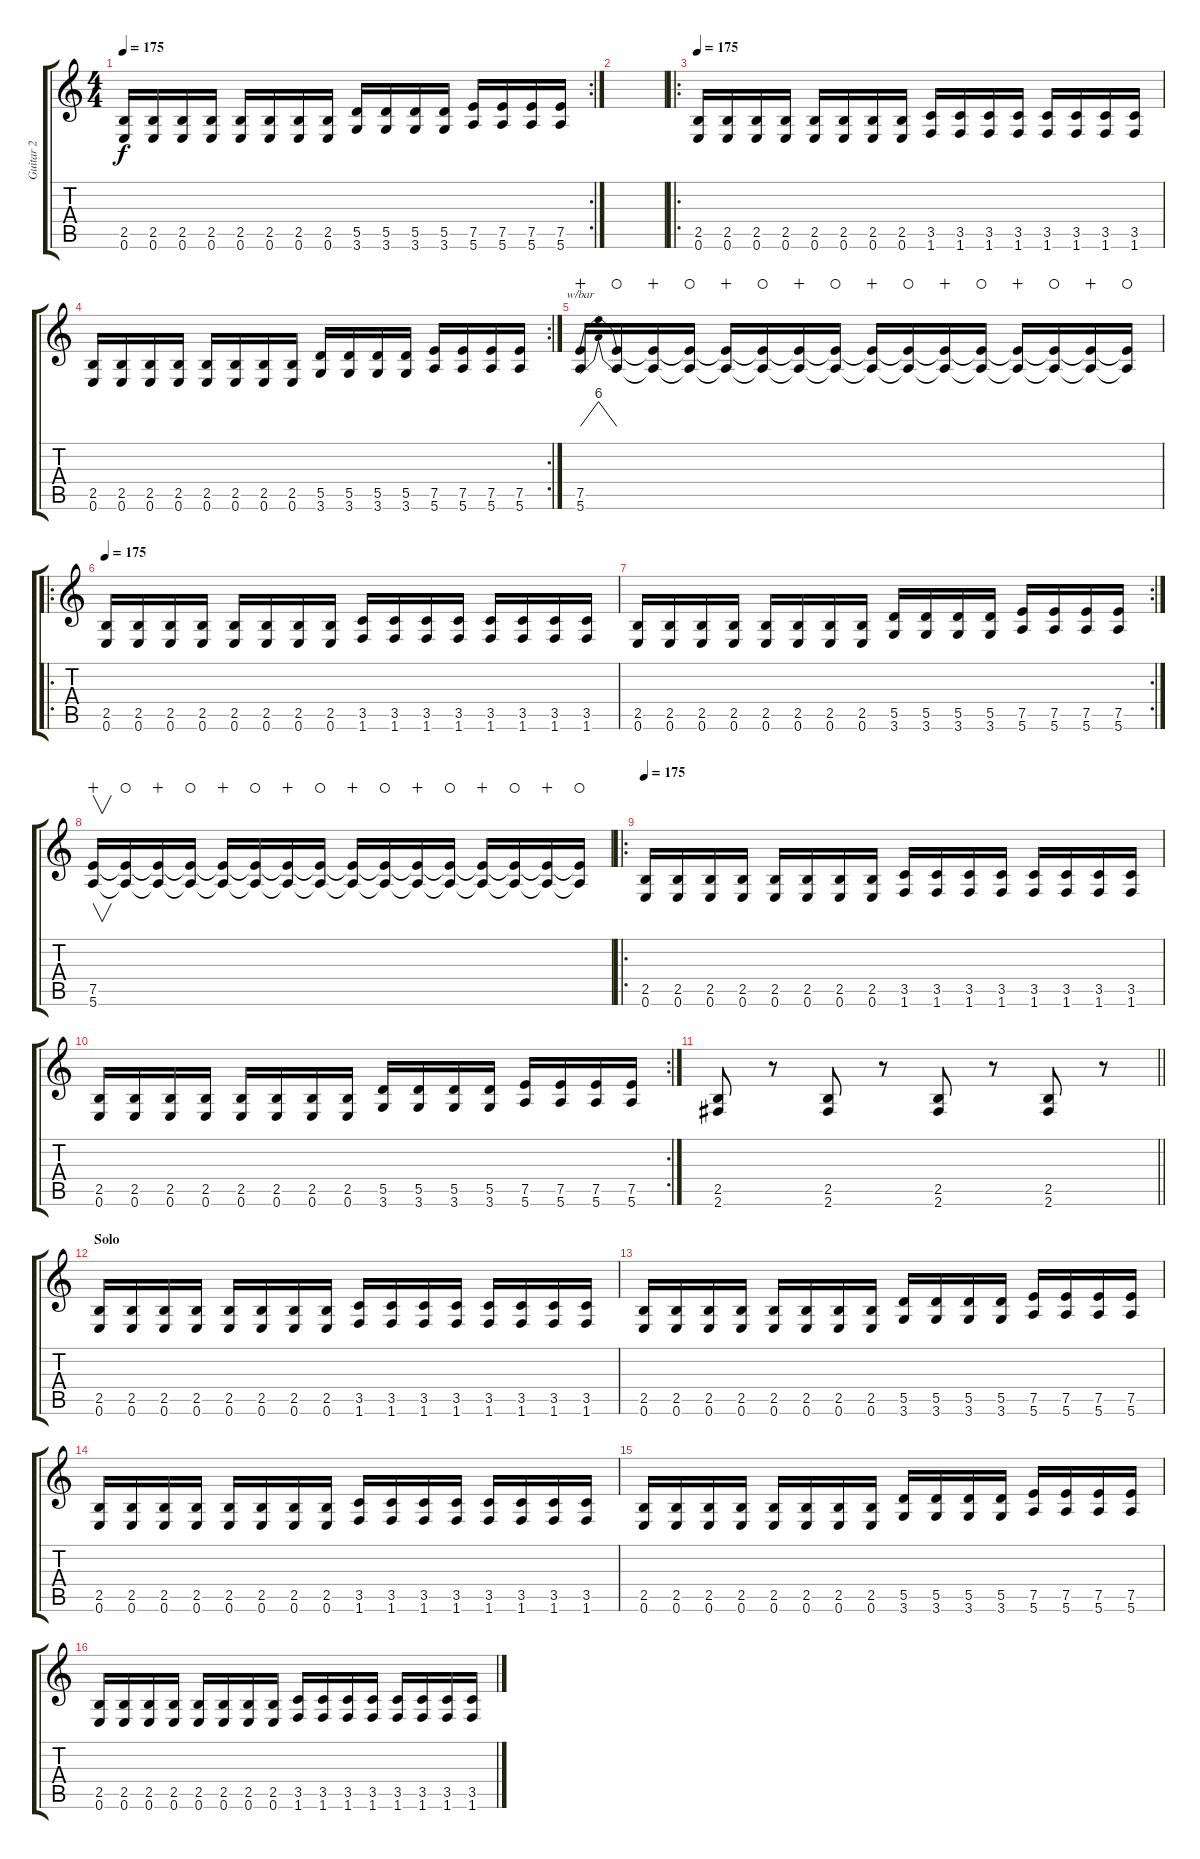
\track ("Guitar 2" "Guitar 2") {instrument distortionguitar}
\staff {score tabs}
\tuning (E4 B3 G3 D3 A2 E2) {hide}
\rc 2
\ts (4 4)
\tempo 175
\clef g2
\ks c
(2.5 0.6).16{dy f} (2.5 0.6).16 (2.5 0.6).16 (2.5 0.6).16 (2.5 0.6).16 (2.5 0.6).16 (2.5 0.6).16 (2.5 0.6).16 (5.5 3.6).16 (5.5 3.6).16 (5.5 3.6).16 (5.5 3.6).16 (7.5 5.6).16 (7.5 5.6).16 (7.5 5.6).16 (7.5 5.6).16 |
|
\ro
\tempo 175
(2.5 0.6).16 (2.5 0.6).16 (2.5 0.6).16 (2.5 0.6).16 (2.5 0.6).16 (2.5 0.6).16 (2.5 0.6).16 (2.5 0.6).16 (3.5 1.6).16 (3.5 1.6).16 (3.5 1.6).16 (3.5 1.6).16 (3.5 1.6).16 (3.5 1.6).16 (3.5 1.6).16 (3.5 1.6).16 |
\rc 2
(2.5 0.6).16 (2.5 0.6).16 (2.5 0.6).16 (2.5 0.6).16 (2.5 0.6).16 (2.5 0.6).16 (2.5 0.6).16 (2.5 0.6).16 (5.5 3.6).16 (5.5 3.6).16 (5.5 3.6).16 (5.5 3.6).16 (7.5 5.6).16 (7.5 5.6).16 (7.5 5.6).16 (7.5 5.6).16 |
(7.5 5.6).16{tbe (dip default 0 0 15 24 60 0) wahc} (7.5{t} 5.6{t}).16{waho} (7.5{t} 5.6{t}).16{wahc} (7.5{t} 5.6{t}).16{waho} (7.5{t} 5.6{t}).16{wahc} (7.5{t} 5.6{t}).16{waho} (7.5{t} 5.6{t}).16{wahc} (7.5{t} 5.6{t}).16{waho} (7.5{t} 5.6{t}).16{wahc} (7.5{t} 5.6{t}).16{waho} (7.5{t} 5.6{t}).16{wahc} (7.5{t} 5.6{t}).16{waho} (7.5{t} 5.6{t}).16{wahc} (7.5{t} 5.6{t}).16{waho} (7.5{t} 5.6{t}).16{wahc} (7.5{t} 5.6{t}).16{waho} |
\ro
\tempo 175
(2.5 0.6).16 (2.5 0.6).16 (2.5 0.6).16 (2.5 0.6).16 (2.5 0.6).16 (2.5 0.6).16 (2.5 0.6).16 (2.5 0.6).16 (3.5 1.6).16 (3.5 1.6).16 (3.5 1.6).16 (3.5 1.6).16 (3.5 1.6).16 (3.5 1.6).16 (3.5 1.6).16 (3.5 1.6).16 |
\rc 2
(2.5 0.6).16 (2.5 0.6).16 (2.5 0.6).16 (2.5 0.6).16 (2.5 0.6).16 (2.5 0.6).16 (2.5 0.6).16 (2.5 0.6).16 (5.5 3.6).16 (5.5 3.6).16 (5.5 3.6).16 (5.5 3.6).16 (7.5 5.6).16 (7.5 5.6).16 (7.5 5.6).16 (7.5 5.6).16 |
(7.5 5.6).16{v wahc} (7.5{t} 5.6{t}).16{waho} (7.5{t} 5.6{t}).16{wahc} (7.5{t} 5.6{t}).16{waho} (7.5{t} 5.6{t}).16{wahc} (7.5{t} 5.6{t}).16{waho} (7.5{t} 5.6{t}).16{wahc} (7.5{t} 5.6{t}).16{waho} (7.5{t} 5.6{t}).16{wahc} (7.5{t} 5.6{t}).16{waho} (7.5{t} 5.6{t}).16{wahc} (7.5{t} 5.6{t}).16{waho} (7.5{t} 5.6{t}).16{wahc} (7.5{t} 5.6{t}).16{waho} (7.5{t} 5.6{t}).16{wahc} (7.5{t} 5.6{t}).16{waho} |
\ro
\tempo 175
(2.5 0.6).16 (2.5 0.6).16 (2.5 0.6).16 (2.5 0.6).16 (2.5 0.6).16 (2.5 0.6).16 (2.5 0.6).16 (2.5 0.6).16 (3.5 1.6).16 (3.5 1.6).16 (3.5 1.6).16 (3.5 1.6).16 (3.5 1.6).16 (3.5 1.6).16 (3.5 1.6).16 (3.5 1.6).16 |
\rc 2
(2.5 0.6).16 (2.5 0.6).16 (2.5 0.6).16 (2.5 0.6).16 (2.5 0.6).16 (2.5 0.6).16 (2.5 0.6).16 (2.5 0.6).16 (5.5 3.6).16 (5.5 3.6).16 (5.5 3.6).16 (5.5 3.6).16 (7.5 5.6).16 (7.5 5.6).16 (7.5 5.6).16 (7.5 5.6).16 |
\barLineRight lightlight
(2.5 2.6).8 r.8 (2.5 2.6).8 r.8 (2.5 2.6).8 r.8 (2.5 2.6).8 r.8 |
\section ("" "Solo")
(2.5 0.6).16{balance 8} (2.5 0.6).16 (2.5 0.6).16 (2.5 0.6).16 (2.5 0.6).16 (2.5 0.6).16 (2.5 0.6).16 (2.5 0.6).16 (3.5 1.6).16 (3.5 1.6).16 (3.5 1.6).16 (3.5 1.6).16 (3.5 1.6).16 (3.5 1.6).16 (3.5 1.6).16 (3.5 1.6).16 |
(2.5 0.6).16 (2.5 0.6).16 (2.5 0.6).16 (2.5 0.6).16 (2.5 0.6).16 (2.5 0.6).16 (2.5 0.6).16 (2.5 0.6).16 (5.5 3.6).16 (5.5 3.6).16 (5.5 3.6).16 (5.5 3.6).16 (7.5 5.6).16 (7.5 5.6).16 (7.5 5.6).16 (7.5 5.6).16 |
(2.5 0.6).16 (2.5 0.6).16 (2.5 0.6).16 (2.5 0.6).16 (2.5 0.6).16 (2.5 0.6).16 (2.5 0.6).16 (2.5 0.6).16 (3.5 1.6).16 (3.5 1.6).16 (3.5 1.6).16 (3.5 1.6).16 (3.5 1.6).16 (3.5 1.6).16 (3.5 1.6).16 (3.5 1.6).16 |
(2.5 0.6).16 (2.5 0.6).16 (2.5 0.6).16 (2.5 0.6).16 (2.5 0.6).16 (2.5 0.6).16 (2.5 0.6).16 (2.5 0.6).16 (5.5 3.6).16 (5.5 3.6).16 (5.5 3.6).16 (5.5 3.6).16 (7.5 5.6).16 (7.5 5.6).16 (7.5 5.6).16 (7.5 5.6).16 |
(2.5 0.6).16 (2.5 0.6).16 (2.5 0.6).16 (2.5 0.6).16 (2.5 0.6).16 (2.5 0.6).16 (2.5 0.6).16 (2.5 0.6).16 (3.5 1.6).16 (3.5 1.6).16 (3.5 1.6).16 (3.5 1.6).16 (3.5 1.6).16 (3.5 1.6).16 (3.5 1.6).16 (3.5 1.6).16
